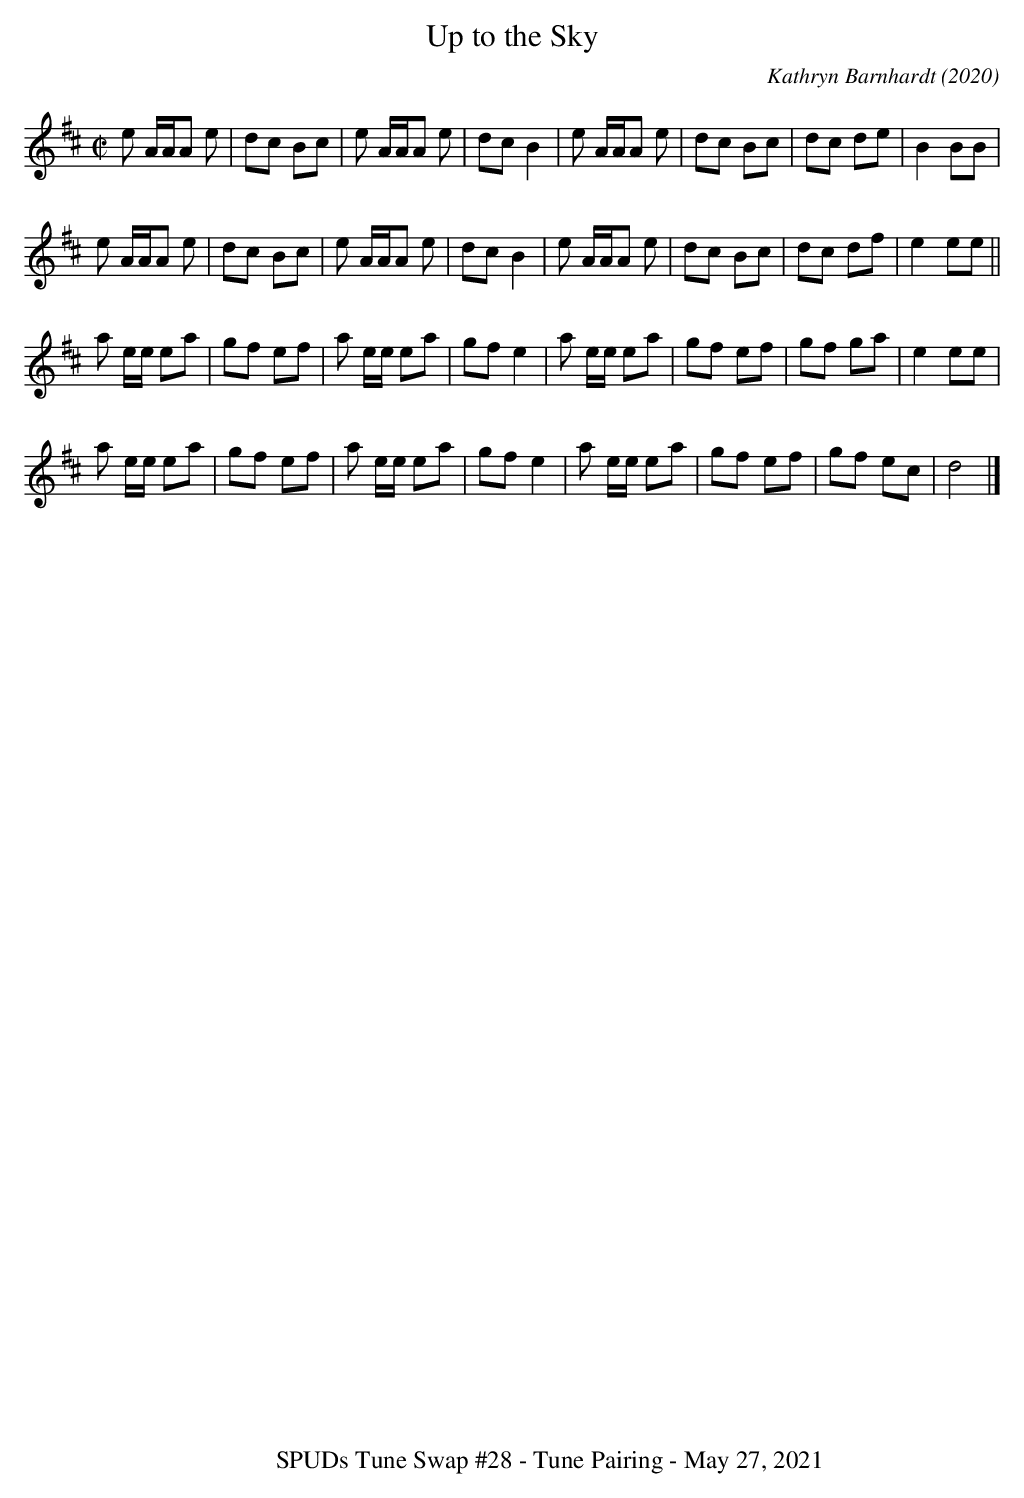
X:1
T:Up to the Sky
C:Kathryn Barnhardt (2020)
M:C|
L:1/8
K:D
e A/A/A e|dc Bc|e A/A/A e|dc B2|e A/A/A e|dc Bc|dc de|B2 BB|
e A/A/A e|dc Bc|e A/A/A e|dc B2|e A/A/A e|dc Bc|dc df|e2 ee||
a e/e/ ea|gf ef|a e/e/ ea|gf e2|a e/e/ ea|gf ef|gf ga|e2 ee|
a e/e/ ea|gf ef|a e/e/ ea|gf e2|a e/e/ ea|gf ef|gf ec|d4|]
